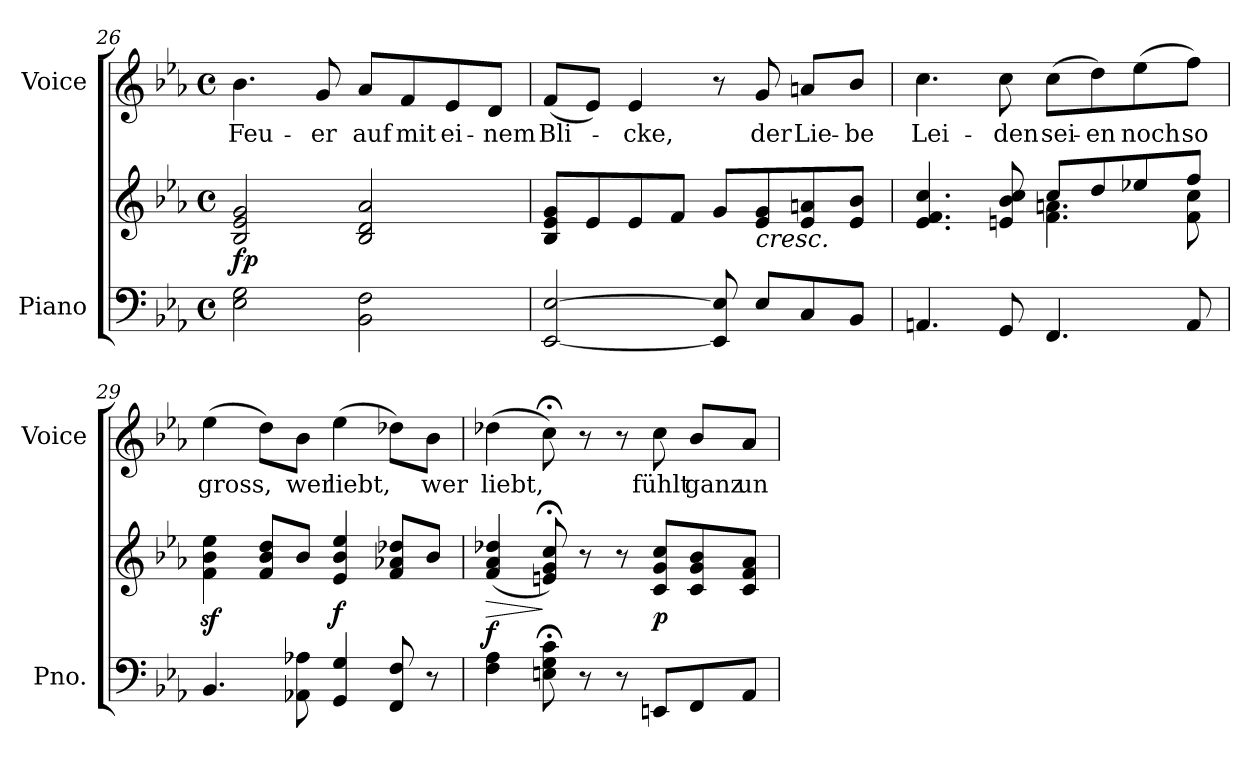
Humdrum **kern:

**kern	**kern	**dynam	**kern	**text
*part2	*part2	*part2	*part1	*part1
*staff3	*staff2	*staff2/3	*staff1	*staff1
*I"Piano	*	*	*I"Voice	*
*I'Pno.	*	*	*I'Voice	*
*clefF4	*clefG2	*	*clefG2	*
*k[b-e-a-]	*k[b-e-a-]	*	*k[b-e-a-]	*
*E-:	*E-:	*	*E-:	*
*M4/4	*M4/4	*	*M4/4	*
*met(c)	*met(c)	*	*met(c)	*
=26	=26	=26	=26	=26
!	!	!	!	!LO:LY:b:color=#000000
2E-i\ 2Gi	2B-i/ 2e-i 2gi	fp	4.b-i\	Feu-
!	!	!	!	!LO:LY:b:color=#000000
.	.	.	8gi/	-er
!	!	!	!	!LO:LY:b:color=#000000
2BB-i\ 2Fi	2B-i/ 2di 2a-i	.	8a-i/L	auf
!	!	!	!	!LO:LY:b:color=#000000
.	.	.	8fi/	mit
!	!	!	!	!LO:LY:b:color=#000000
.	.	.	8e-i/	ei-
!	!	!	!	!LO:LY:b:color=#000000
.	.	.	8di/J	-nem
=27	=27	=27	=27	=27
!	!	!	!	!LO:LY:b:color=#000000
[<2EE-i/ [>2E-i	8B-i/ 8e-i 8giL	.	(8fi/L	Bli-
.	8e-i/	.	8e-i/J)	.
!	!	!	!	!LO:LY:b:color=#000000
.	8e-i/	.	4e-i/	-cke,
.	8fi/J	.	.	.
8EE-i/] 8E-i]	8gi/L	.	8r	.
!	!LO:TX:b:i:t=cresc.	!	!	!
!	!	!	!	!LO:LY:b:color=#000000
8E-i/L	8e-i/ 8gi	.	8gi/	der
!	!	!	!	!LO:LY:b:color=#000000
8Ci/	8e-i/ 8ani	.	8ani/L	Lie-
!	!	!	!	!LO:LY:b:color=#000000
8BB-i/J	8e-i/ 8b-iJ	.	8b-i/J	-be
=28	=28	=28	=28	=28
*	*^	*	*	*
!	!	!	!	!	!LO:LY:b:color=#000000
4.AAni/	4.e-i/ 4.fi 4.cci	2ryy	.	4.cci\	Lei-
!	!	!	!	!	!LO:LY:b:color=#000000
8GGi/	8eni/ 8b-i 8cci	.	.	8cci\	-den
!	!	!	!	!	!LO:LY:b:color=#000000
4.FFi/	8cci/L	4.fi\ 4.ani	.	(8cci\L	sei-
!	!	!	!	!	!LO:LY:b:color=#000000
.	8ddi/	.	.	8ddi\)	-en
!	!	!	!	!	!LO:LY:b:color=#000000
.	8ee-Xi/	.	.	(8ee-i\	noch
!	!	!	!	!	!LO:LY:b:color=#000000
8AAi/	8ffi/J	8fi\ 8cci	.	8ffi\J)	so
*	*v	*v	*	*	*
!!LO:LB:g=z
=29	=29	=29	=29	=29
*	*^	*	*	*
!	!	!	!	!	!LO:LY:b:color=#000000
*	*v	*v	*	*	*
4.BB-i/	4fi\z 4b-iz 4ee-iz	.	(4ee-i\	gross,
.	8fi/ 8b-i 8ddiL	.	8ddi\L)	.
!	!	!	!	!LO:LY:b:color=#000000
8AA-Xi\ 8A-Xi	8b-i/J	.	8b-i\J	wer
!	!	!	!	!LO:LY:b:color=#000000
4GGi/ 4Gi	4e-i/ 4b-i 4ee-i	f	(4ee-i\	liebt,
8FFi/ 8Fi	8fi/ 8a-Xi 8dd-XiL	.	8dd-Xi\L)	.
!	!	!	!	!LO:LY:b:color=#000000
8r	8b-i/J	.	8b-i\J	wer
=30	=30	=30	=30	=30
!	!	!LO:HP:b	!	!
!	!	!	!	!LO:LY:b:color=#000000
4Fi\ 4A-i	(4fi/ 4a-i 4dd-Xi	> f	(4dd-Xi\	liebt,
8Eni\; 8Gi; 8ci;	8eni/; 8gi; 8cci;)	]	8cc;i\)	.
8r	8r	.	8r	.
8r	8r	.	8r	.
!	!	!	!	!LO:LY:b:color=#000000
8EEni/L	8ci/ 8gi 8cciL	p	8cci\	fühlt
!	!	!	!	!LO:LY:b:color=#000000
8FFi/	8ci/ 8gi 8b-i	.	8b-i/L	ganz
!	!	!	!	!LO:LY:b:color=#000000
8AA-i/J	8ci/ 8fi 8a-iJ	.	8a-i/J	un-
=	=	=	=	=
*-	*-	*-	*-	*-
